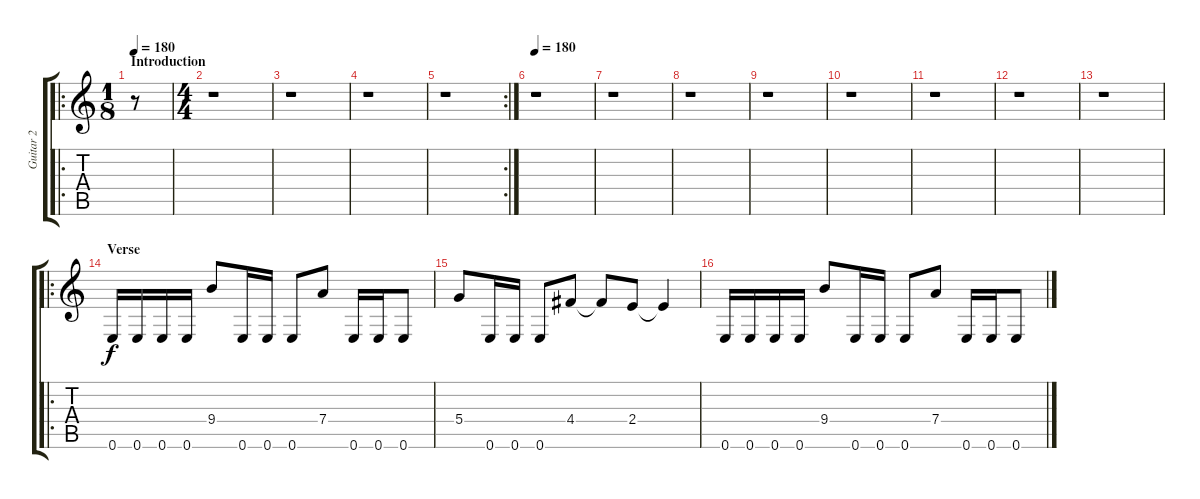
\track ("Guitar 2" "Guitar 2") {instrument distortionguitar}
\staff {score tabs}
\tuning (E4 B3 G3 D3 A2 E2) {hide}
\ro
\ts (1 8)
\section ("" "Introduction")
\tempo 180
\tempo 190
\tempo 180
\clef g2
\ks c
r.8{dy f instrument distortionguitar} |
\ts (4 4)
r.1 |
r.1 |
r.1 |
\rc 2
r.1 |
\tempo 180
r.1 |
r.1 |
r.1 |
r.1 |
r.1 |
r.1 |
r.1 |
r.1 |
\ro
\section ("" "Verse")
0.6.16 0.6.16 0.6.16 0.6.16 9.4.8 0.6.16 0.6.16 0.6.8 7.4.8 0.6.16 0.6.16 0.6.8 |
5.4.8 0.6.16 0.6.16 0.6.8 4.4.8 4.4{t}.8 2.4.8 2.4{t}.4 |
0.6.16 0.6.16 0.6.16 0.6.16 9.4.8 0.6.16 0.6.16 0.6.8 7.4.8 0.6.16 0.6.16 0.6.8
